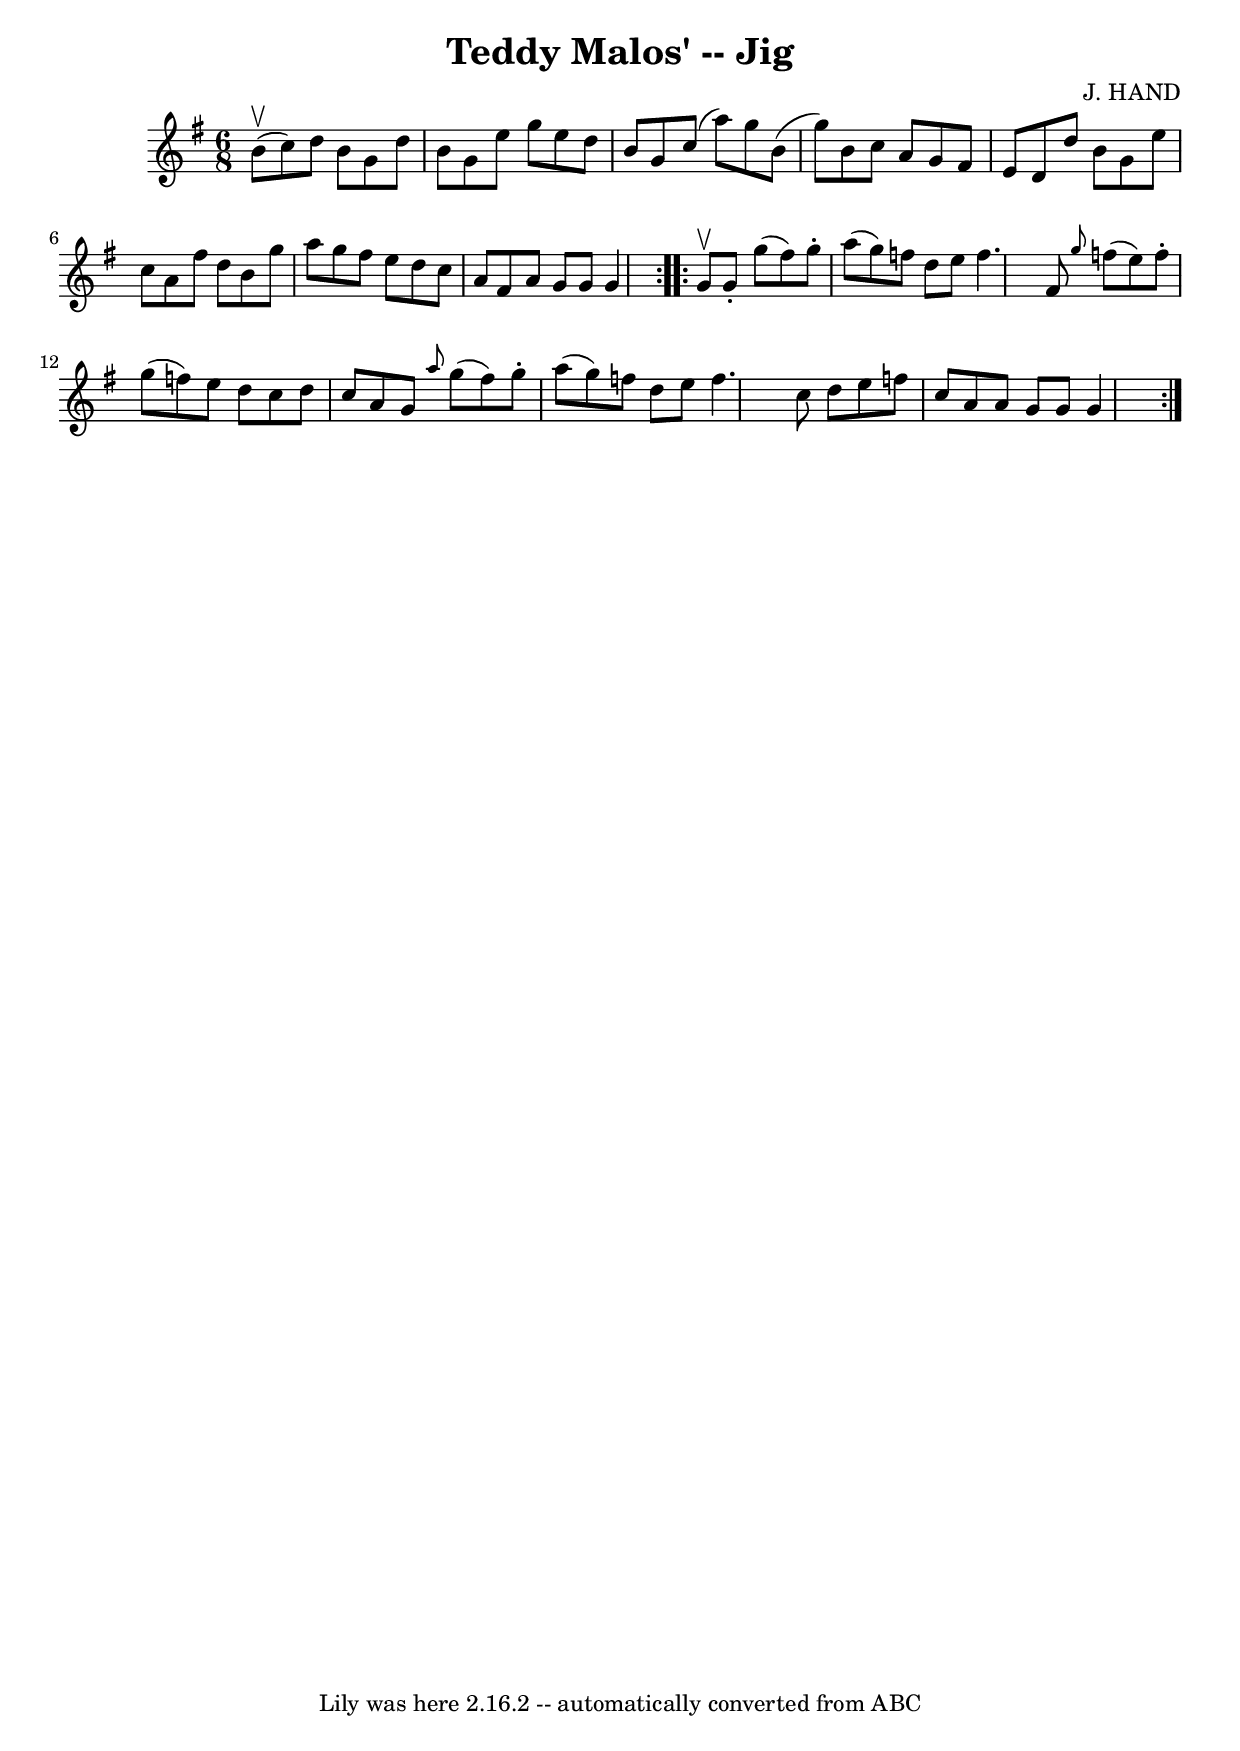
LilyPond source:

\version "2.16.2"
\include "Mammoth.ily"
\header {
	%% book = "Ryan's Mammoth Collection"
	composer = "J. HAND"
	crossRefNumber = "1"
	footnotes = ""
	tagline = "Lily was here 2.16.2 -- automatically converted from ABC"
	title = "Teddy Malos' -- Jig"
}
voicedefault =  {


\repeat volta 2 {
\time 6/8 
\key g \major b'8^\upbow(c''8) |
 d''8 b'8 g'8 
 d''8 b'8 g'8  |
 e''8 g''8 e''8 d''8 b'8 g'8  
|
 c''8 (a''8) g''8 b'8 (g''8) b'8  |
 c''8  
 a'8 g'8 fis'8 e'8 d'8  |
 d''8 b'8 g'8 e''8    
c''8 a'8  |
 fis''8 d''8 b'8 g''8 a''8 g''8  |
 
 fis''8 e''8 d''8 c''8 a'8 fis'8  |
 a'8 g'8 g'8  
 g'4  } \repeat volta 2 { g'8^\upbow |
 g'8 -. g''8 (fis''8  
-) g''8 -. a''8 (g''8) |
 f''8 d''8 e''8 f''4.    
|
 fis'8  \grace { g''8  } f''8 (e''8) f''8 -. g''8 (
f''8) |
 e''8 d''8 c''8 d''8 c''8 a'8  |
     
g'8  \grace { a''8  } g''8 (fis''8) g''8 -. a''8 (g''8) 
|
 f''8 d''8 e''8 f''4.    |
 c''8 d''8 e''8    
f''8 c''8 a'8  |
 a'8 g'8 g'8 g'4  }   
}

\score{
    <<

	\context Staff="default"
	{
	    \voicedefault 
	}

    >>
	\layout {
	}
	\midi {}
}
